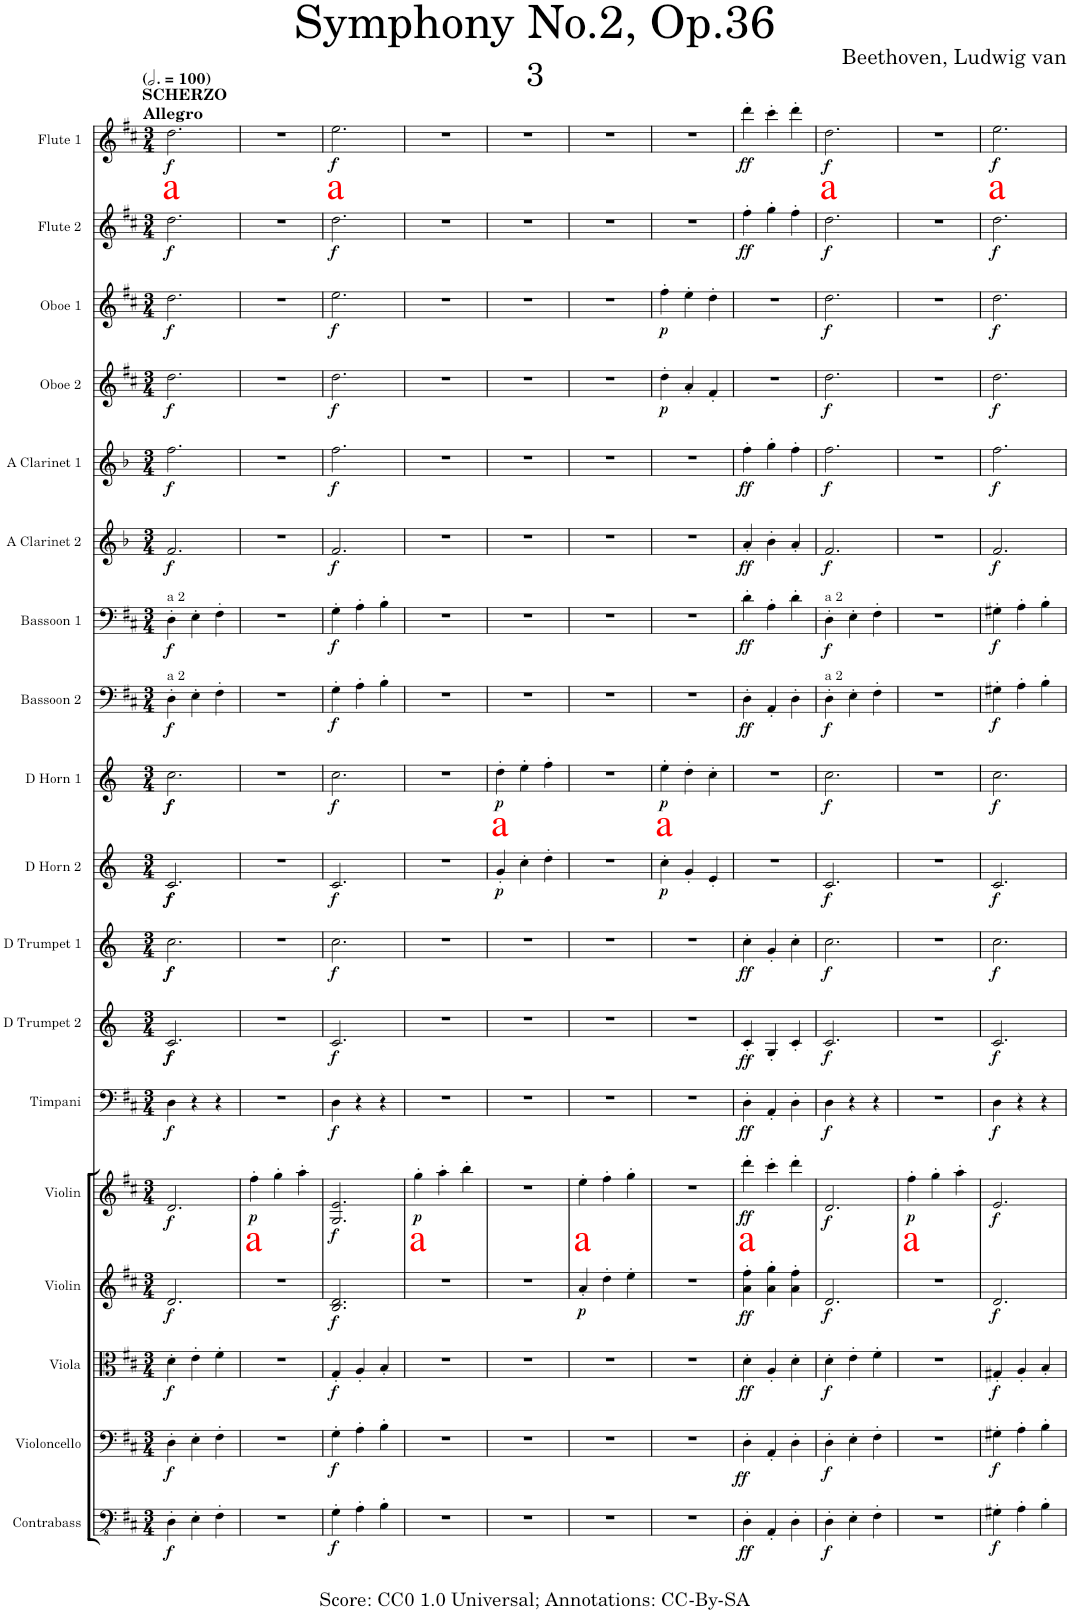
**kern	**dynam	**kern	**dynam	**kern	**dynam	**kern	**dynam	**kern	**text	**dynam	**kern	**dynam	**kern	**dynam	**kern	**dynam	**kern	**dynam	**kern	**text	**dynam	**kern	**dynam	**kern	**dynam	**kern	**dynam	**kern	**dynam	**kern	**dynam	**kern	**dynam	**kern	**dynam	**kern	**text	**dynam
*part18	*part18	*part17	*part17	*part16	*part16	*part15	*part15	*part14	*part14	*part14	*part13	*part13	*part12	*part12	*part11	*part11	*part10	*part10	*part9	*part9	*part9	*part8	*part8	*part7	*part7	*part6	*part6	*part5	*part5	*part4	*part4	*part3	*part3	*part2	*part2	*part1	*part1	*part1
*staff18	*staff18	*staff17	*staff17	*staff16	*staff16	*staff15	*staff15	*staff14	*staff14	*staff14	*staff13	*staff13	*staff12	*staff12	*staff11	*staff11	*staff10	*staff10	*staff9	*staff9	*staff9	*staff8	*staff8	*staff7	*staff7	*staff6	*staff6	*staff5	*staff5	*staff4	*staff4	*staff3	*staff3	*staff2	*staff2	*staff1	*staff1	*staff1
*I"Contrabass	*	*I"Violoncello	*	*I"Viola	*	*I"Violin	*	*I"Violin	*	*	*I"Timpani	*	*I"D Trumpet 2	*	*I"D Trumpet 1	*	*I"D Horn 2	*	*I"D Horn 1	*	*	*I"Bassoon 2	*	*I"Bassoon 1	*	*I"A Clarinet 2	*	*I"A Clarinet 1	*	*I"Oboe 2	*	*I"Oboe 1	*	*I"Flute 2	*	*I"Flute 1	*	*
*I'Cb	*	*I'Vc	*	*I'Vla	*	*I'Vln	*	*I'Vln	*	*	*I'Timp	*	*I'Tpt 2	*	*I'Tpt 1	*	*I'Hn 2	*	*I'Hn 1	*	*	*I'Bsn 2	*	*I'Bsn 1	*	*I'Cl 2	*	*I'Cl 1	*	*I'Ob 2	*	*I'Ob 1	*	*I'Fl 2	*	*I'Fl 1	*	*
*clefFv4	*	*clefF4	*	*clefC3	*	*clefG2	*	*clefG2	*	*	*clefF4	*	*clefG2	*	*clefG2	*	*clefG2	*	*clefG2	*	*	*clefF4	*	*clefF4	*	*clefG2	*	*clefG2	*	*clefG2	*	*clefG2	*	*clefG2	*	*clefG2	*	*
*	*	*	*	*	*	*	*	*	*	*	*	*	*Trd-1c-2	*	*Trd-1c-2	*	*Trd6c10	*	*Trd6c10	*	*	*	*	*	*	*Trd2c3	*	*Trd2c3	*	*	*	*	*	*	*	*	*	*
*k[f#c#]	*	*k[f#c#]	*	*k[f#c#]	*	*k[f#c#]	*	*k[f#c#]	*	*	*k[f#c#]	*	*k[]	*	*k[]	*	*k[]	*	*k[]	*	*	*k[f#c#]	*	*k[f#c#]	*	*k[b-]	*	*k[b-]	*	*k[f#c#]	*	*k[f#c#]	*	*k[f#c#]	*	*k[f#c#]	*	*
*M3/4	*	*M3/4	*	*M3/4	*	*M3/4	*	*M3/4	*	*	*M3/4	*	*M3/4	*	*M3/4	*	*M3/4	*	*M3/4	*	*	*M3/4	*	*M3/4	*	*M3/4	*	*M3/4	*	*M3/4	*	*M3/4	*	*M3/4	*	*M3/4	*	*
*MM300	*	*MM300	*	*MM300	*	*MM300	*	*MM300	*	*	*MM300	*	*MM300	*	*MM300	*	*MM300	*	*MM300	*	*	*MM300	*	*MM300	*	*MM300	*	*MM300	*	*MM300	*	*MM300	*	*MM300	*	*MM300	*	*
=1	=1	=1	=1	=1	=1	=1	=1	=1	=1	=1	=1	=1	=1	=1	=1	=1	=1	=1	=1	=1	=1	=1	=1	=1	=1	=1	=1	=1	=1	=1	=1	=1	=1	=1	=1	=1	=1	=1
!	!	!	!	!	!	!	!	!	!	!	!	!	!	!	!	!	!	!	!	!	!	!	!	!	!	!	!	!	!	!	!	!	!	!	!	!LO:TX:a:B:t=SCHERZO	!	!
!	!	!	!	!	!	!	!	!	!	!	!	!	!	!	!	!	!	!	!	!	!	!	!	!	!	!	!	!	!	!	!	!	!	!	!	!LO:TX:a:t=Allegro	!	!
!	!	!	!	!	!	!	!	!	!	!	!	!	!	!	!	!	!	!	!	!	!	!	!	!LO:TX:a:t=a 2	!	!	!	!	!	!	!	!	!	!	!	!	!	!
!	!	!	!	!	!	!	!	!	!	!	!	!	!	!	!	!	!	!	!	!	!	!LO:TX:a:t=a 2	!	!	!	!	!	!	!	!	!	!	!	!	!	!	!	!
!	!LO:DY:b	!	!LO:DY:b	!	!LO:DY:b	!	!LO:DY:b	!	!	!LO:DY:b	!	!LO:DY:b	!	!LO:DY:b	!	!	!	!	!	!	!	!	!	!	!	!	!	!	!	!	!	!	!	!	!	!	!LO:LY:b:color=#FF0000	!
!	!	!	!	!	!	!	!	!	!	!	!	!	!	!LO:DY:n=1:b	!	!LO:DY:b	!	!	!	!	!	!	!	!	!	!	!	!	!	!	!	!	!	!	!	!	!	!
!	!	!	!	!	!	!	!	!	!	!	!	!	!	!	!	!LO:DY:n=1:b	!	!LO:DY:b	!	!	!	!	!	!	!	!	!	!	!	!	!	!	!	!	!	!	!	!
!	!	!	!	!	!	!	!	!	!	!	!	!	!	!	!	!	!	!LO:DY:n=1:b	!	!	!LO:DY:b	!	!	!	!	!	!	!	!	!	!	!	!	!	!	!	!	!
!	!	!	!	!	!	!	!	!	!	!	!	!	!	!	!	!	!	!	!	!	!LO:DY:n=1:b	!	!LO:DY:b	!	!LO:DY:b	!	!LO:DY:b	!	!LO:DY:b	!	!LO:DY:b	!	!LO:DY:b	!	!LO:DY:b	!	!	!LO:DY:b
4DD'\	f	4D'\	f	4d'\	f	2.d/	f	2.d/	.	f	4D\	f	2.c/	f f	2.cc\	f f	2.c/	f f	2.cc\	.	f f	4D'\	f	4D'\	f	2.f/	f	2.ff\	f	2.dd\	f	2.dd\	f	2.dd\	f	2.dd\	a	f
4EE'\	.	4E'\	.	4e'\	.	.	.	.	.	.	4r	.	.	.	.	.	.	.	.	.	.	4E'\	.	4E'\	.	.	.	.	.	.	.	.	.	.	.	.	.	.
4FF#'\	.	4F#'\	.	4f#'\	.	.	.	.	.	.	4r	.	.	.	.	.	.	.	.	.	.	4F#'\	.	4F#'\	.	.	.	.	.	.	.	.	.	.	.	.	.	.
=2	=2	=2	=2	=2	=2	=2	=2	=2	=2	=2	=2	=2	=2	=2	=2	=2	=2	=2	=2	=2	=2	=2	=2	=2	=2	=2	=2	=2	=2	=2	=2	=2	=2	=2	=2	=2	=2	=2
!	!	!	!	!	!	!	!	!	!LO:LY:b:color=#FF0000	!LO:DY:b	!	!	!	!	!	!	!	!	!	!	!	!	!	!	!	!	!	!	!	!	!	!	!	!	!	!	!	!
2.r	.	2.r	.	2.r	.	2.r	.	4ff#'\	a	p	2.r	.	2.r	.	2.r	.	2.r	.	2.r	.	.	2.r	.	2.r	.	2.r	.	2.r	.	2.r	.	2.r	.	2.r	.	2.r	.	.
.	.	.	.	.	.	.	.	4gg'\	.	.	.	.	.	.	.	.	.	.	.	.	.	.	.	.	.	.	.	.	.	.	.	.	.	.	.	.	.	.
.	.	.	.	.	.	.	.	4aa'\	.	.	.	.	.	.	.	.	.	.	.	.	.	.	.	.	.	.	.	.	.	.	.	.	.	.	.	.	.	.
=3	=3	=3	=3	=3	=3	=3	=3	=3	=3	=3	=3	=3	=3	=3	=3	=3	=3	=3	=3	=3	=3	=3	=3	=3	=3	=3	=3	=3	=3	=3	=3	=3	=3	=3	=3	=3	=3	=3
!	!LO:DY:b	!	!LO:DY:b	!	!LO:DY:b	!	!LO:DY:b	!	!	!LO:DY:b	!	!LO:DY:b	!	!LO:DY:b	!	!LO:DY:b	!	!LO:DY:b	!	!	!LO:DY:b	!	!LO:DY:b	!	!LO:DY:b	!	!LO:DY:b	!	!LO:DY:b	!	!LO:DY:b	!	!LO:DY:b	!	!LO:DY:b	!	!LO:LY:b:color=#FF0000	!LO:DY:b
4GG'\	f	4G'\	f	4G'/	f	2.B/ 2.d/	f	2.G/ 2.e/	.	f	4D\	f	2.c/	f	2.cc\	f	2.c/	f	2.cc\	.	f	4G'\	f	4G'\	f	2.f/	f	2.ff\	f	2.dd\	f	2.ee\	f	2.dd\	f	2.ee\	a	f
4AA'\	.	4A'\	.	4A'/	.	.	.	.	.	.	4r	.	.	.	.	.	.	.	.	.	.	4A'\	.	4A'\	.	.	.	.	.	.	.	.	.	.	.	.	.	.
4BB'\	.	4B'\	.	4B'/	.	.	.	.	.	.	4r	.	.	.	.	.	.	.	.	.	.	4B'\	.	4B'\	.	.	.	.	.	.	.	.	.	.	.	.	.	.
=4	=4	=4	=4	=4	=4	=4	=4	=4	=4	=4	=4	=4	=4	=4	=4	=4	=4	=4	=4	=4	=4	=4	=4	=4	=4	=4	=4	=4	=4	=4	=4	=4	=4	=4	=4	=4	=4	=4
!	!	!	!	!	!	!	!	!	!LO:LY:b:color=#FF0000	!LO:DY:b	!	!	!	!	!	!	!	!	!	!	!	!	!	!	!	!	!	!	!	!	!	!	!	!	!	!	!	!
2.r	.	2.r	.	2.r	.	2.r	.	4gg'\	a	p	2.r	.	2.r	.	2.r	.	2.r	.	2.r	.	.	2.r	.	2.r	.	2.r	.	2.r	.	2.r	.	2.r	.	2.r	.	2.r	.	.
.	.	.	.	.	.	.	.	4aa'\	.	.	.	.	.	.	.	.	.	.	.	.	.	.	.	.	.	.	.	.	.	.	.	.	.	.	.	.	.	.
.	.	.	.	.	.	.	.	4bb'\	.	.	.	.	.	.	.	.	.	.	.	.	.	.	.	.	.	.	.	.	.	.	.	.	.	.	.	.	.	.
=5	=5	=5	=5	=5	=5	=5	=5	=5	=5	=5	=5	=5	=5	=5	=5	=5	=5	=5	=5	=5	=5	=5	=5	=5	=5	=5	=5	=5	=5	=5	=5	=5	=5	=5	=5	=5	=5	=5
!	!	!	!	!	!	!	!	!	!	!	!	!	!	!	!	!	!	!LO:DY:b	!	!LO:LY:b:color=#FF0000	!LO:DY:b	!	!	!	!	!	!	!	!	!	!	!	!	!	!	!	!	!
2.r	.	2.r	.	2.r	.	2.r	.	2.r	.	.	2.r	.	2.r	.	2.r	.	4g'/	p	4dd'\	a	p	2.r	.	2.r	.	2.r	.	2.r	.	2.r	.	2.r	.	2.r	.	2.r	.	.
.	.	.	.	.	.	.	.	.	.	.	.	.	.	.	.	.	4cc'\	.	4ee'\	.	.	.	.	.	.	.	.	.	.	.	.	.	.	.	.	.	.	.
.	.	.	.	.	.	.	.	.	.	.	.	.	.	.	.	.	4dd'\	.	4ff'\	.	.	.	.	.	.	.	.	.	.	.	.	.	.	.	.	.	.	.
=6	=6	=6	=6	=6	=6	=6	=6	=6	=6	=6	=6	=6	=6	=6	=6	=6	=6	=6	=6	=6	=6	=6	=6	=6	=6	=6	=6	=6	=6	=6	=6	=6	=6	=6	=6	=6	=6	=6
!	!	!	!	!	!	!	!LO:DY:b	!	!LO:LY:b:color=#FF0000	!	!	!	!	!	!	!	!	!	!	!	!	!	!	!	!	!	!	!	!	!	!	!	!	!	!	!	!	!
2.r	.	2.r	.	2.r	.	4a'/	p	4ee'\	a	.	2.r	.	2.r	.	2.r	.	2.r	.	2.r	.	.	2.r	.	2.r	.	2.r	.	2.r	.	2.r	.	2.r	.	2.r	.	2.r	.	.
.	.	.	.	.	.	4dd'\	.	4ff#'\	.	.	.	.	.	.	.	.	.	.	.	.	.	.	.	.	.	.	.	.	.	.	.	.	.	.	.	.	.	.
.	.	.	.	.	.	4ee'\	.	4gg'\	.	.	.	.	.	.	.	.	.	.	.	.	.	.	.	.	.	.	.	.	.	.	.	.	.	.	.	.	.	.
=7	=7	=7	=7	=7	=7	=7	=7	=7	=7	=7	=7	=7	=7	=7	=7	=7	=7	=7	=7	=7	=7	=7	=7	=7	=7	=7	=7	=7	=7	=7	=7	=7	=7	=7	=7	=7	=7	=7
!	!	!	!	!	!	!	!	!	!	!	!	!	!	!	!	!	!	!LO:DY:b	!	!LO:LY:b:color=#FF0000	!LO:DY:b	!	!	!	!	!	!	!	!	!	!LO:DY:b	!	!LO:DY:b	!	!	!	!	!
2.r	.	2.r	.	2.r	.	2.r	.	2.r	.	.	2.r	.	2.r	.	2.r	.	4cc'\	p	4ee'\	a	p	2.r	.	2.r	.	2.r	.	2.r	.	4dd'\	p	4ff#'\	p	2.r	.	2.r	.	.
.	.	.	.	.	.	.	.	.	.	.	.	.	.	.	.	.	4g'/	.	4dd'\	.	.	.	.	.	.	.	.	.	.	4a'/	.	4ee'\	.	.	.	.	.	.
.	.	.	.	.	.	.	.	.	.	.	.	.	.	.	.	.	4e'/	.	4cc'\	.	.	.	.	.	.	.	.	.	.	4f#'/	.	4dd'\	.	.	.	.	.	.
=8	=8	=8	=8	=8	=8	=8	=8	=8	=8	=8	=8	=8	=8	=8	=8	=8	=8	=8	=8	=8	=8	=8	=8	=8	=8	=8	=8	=8	=8	=8	=8	=8	=8	=8	=8	=8	=8	=8
!	!LO:DY:b	!	!LO:DY:b	!	!LO:DY:b	!	!LO:DY:b	!	!LO:LY:b:color=#FF0000	!LO:DY:b	!	!LO:DY:b	!	!LO:DY:b	!	!LO:DY:b	!	!	!	!	!	!	!LO:DY:b	!	!LO:DY:b	!	!LO:DY:b	!	!LO:DY:b	!	!	!	!	!	!LO:DY:b	!	!	!LO:DY:b
4DD'\	ff	4D'\	ff	4d'\	ff	4a\' 4ff#\'	ff	4ddd'\	a	ff	4D'\	ff	4c'/	ff	4cc'\	ff	2.r	.	2.r	.	.	4D'\	ff	4d'\	ff	4a'/	ff	4ff'\	ff	2.r	.	2.r	.	4ff#'\	ff	4ddd'\	.	ff
4AAA'/	.	4AA'/	.	4A'/	.	4a\' 4gg\'	.	4ccc#'\	.	.	4AA'/	.	4G'/	.	4g'/	.	.	.	.	.	.	4AA'/	.	4A'\	.	4b-'\	.	4gg'\	.	.	.	.	.	4gg'\	.	4ccc#'\	.	.
4DD'\	.	4D'\	.	4d'\	.	4a\' 4ff#\'	.	4ddd'\	.	.	4D'\	.	4c'/	.	4cc'\	.	.	.	.	.	.	4D'\	.	4d'\	.	4a'/	.	4ff'\	.	.	.	.	.	4ff#'\	.	4ddd'\	.	.
=9	=9	=9	=9	=9	=9	=9	=9	=9	=9	=9	=9	=9	=9	=9	=9	=9	=9	=9	=9	=9	=9	=9	=9	=9	=9	=9	=9	=9	=9	=9	=9	=9	=9	=9	=9	=9	=9	=9
!	!	!	!	!	!	!	!	!	!	!	!	!	!	!	!	!	!	!	!	!	!	!	!	!LO:TX:a:t=a 2	!	!	!	!	!	!	!	!	!	!	!	!	!	!
!	!	!	!	!	!	!	!	!	!	!	!	!	!	!	!	!	!	!	!	!	!	!LO:TX:a:t=a 2	!	!	!	!	!	!	!	!	!	!	!	!	!	!	!	!
!	!LO:DY:b	!	!LO:DY:b	!	!LO:DY:b	!	!LO:DY:b	!	!	!LO:DY:b	!	!LO:DY:b	!	!LO:DY:b	!	!LO:DY:b	!	!LO:DY:b	!	!	!LO:DY:b	!	!LO:DY:b	!	!LO:DY:b	!	!LO:DY:b	!	!LO:DY:b	!	!LO:DY:b	!	!LO:DY:b	!	!LO:DY:b	!	!LO:LY:b:color=#FF0000	!LO:DY:b
4DD'\	f	4D'\	f	4d'\	f	2.d/	f	2.d/	.	f	4D\	f	2.c/	f	2.cc\	f	2.c/	f	2.cc\	.	f	4D'\	f	4D'\	f	2.f/	f	2.ff\	f	2.dd\	f	2.dd\	f	2.dd\	f	2.dd\	a	f
4EE'\	.	4E'\	.	4e'\	.	.	.	.	.	.	4r	.	.	.	.	.	.	.	.	.	.	4E'\	.	4E'\	.	.	.	.	.	.	.	.	.	.	.	.	.	.
4FF#'\	.	4F#'\	.	4f#'\	.	.	.	.	.	.	4r	.	.	.	.	.	.	.	.	.	.	4F#'\	.	4F#'\	.	.	.	.	.	.	.	.	.	.	.	.	.	.
=10	=10	=10	=10	=10	=10	=10	=10	=10	=10	=10	=10	=10	=10	=10	=10	=10	=10	=10	=10	=10	=10	=10	=10	=10	=10	=10	=10	=10	=10	=10	=10	=10	=10	=10	=10	=10	=10	=10
!	!	!	!	!	!	!	!	!	!LO:LY:b:color=#FF0000	!LO:DY:b	!	!	!	!	!	!	!	!	!	!	!	!	!	!	!	!	!	!	!	!	!	!	!	!	!	!	!	!
2.r	.	2.r	.	2.r	.	2.r	.	4ff#'\	a	p	2.r	.	2.r	.	2.r	.	2.r	.	2.r	.	.	2.r	.	2.r	.	2.r	.	2.r	.	2.r	.	2.r	.	2.r	.	2.r	.	.
.	.	.	.	.	.	.	.	4gg'\	.	.	.	.	.	.	.	.	.	.	.	.	.	.	.	.	.	.	.	.	.	.	.	.	.	.	.	.	.	.
.	.	.	.	.	.	.	.	4aa'\	.	.	.	.	.	.	.	.	.	.	.	.	.	.	.	.	.	.	.	.	.	.	.	.	.	.	.	.	.	.
=11	=11	=11	=11	=11	=11	=11	=11	=11	=11	=11	=11	=11	=11	=11	=11	=11	=11	=11	=11	=11	=11	=11	=11	=11	=11	=11	=11	=11	=11	=11	=11	=11	=11	=11	=11	=11	=11	=11
!	!LO:DY:b	!	!LO:DY:b	!	!LO:DY:b	!	!LO:DY:b	!	!	!LO:DY:b	!	!LO:DY:b	!	!LO:DY:b	!	!LO:DY:b	!	!LO:DY:b	!	!	!LO:DY:b	!	!LO:DY:b	!	!LO:DY:b	!	!LO:DY:b	!	!LO:DY:b	!	!LO:DY:b	!	!LO:DY:b	!	!LO:DY:b	!	!LO:LY:b:color=#FF0000	!LO:DY:b
4GG#X'\	f	4G#X'\	f	4G#X'/	f	2.d/	f	2.e/	.	f	4D\	f	2.c/	f	2.cc\	f	2.c/	f	2.cc\	.	f	4G#X'\	f	4G#X'\	f	2.f/	f	2.ff\	f	2.dd\	f	2.dd\	f	2.dd\	f	2.ee\	a	f
4AA'\	.	4A'\	.	4A'/	.	.	.	.	.	.	4r	.	.	.	.	.	.	.	.	.	.	4A'\	.	4A'\	.	.	.	.	.	.	.	.	.	.	.	.	.	.
4BB'\	.	4B'\	.	4B'/	.	.	.	.	.	.	4r	.	.	.	.	.	.	.	.	.	.	4B'\	.	4B'\	.	.	.	.	.	.	.	.	.	.	.	.	.	.
=	=	=	=	=	=	=	=	=	=	=	=	=	=	=	=	=	=	=	=	=	=	=	=	=	=	=	=	=	=	=	=	=	=	=	=	=	=	=
*-	*-	*-	*-	*-	*-	*-	*-	*-	*-	*-	*-	*-	*-	*-	*-	*-	*-	*-	*-	*-	*-	*-	*-	*-	*-	*-	*-	*-	*-	*-	*-	*-	*-	*-	*-	*-	*-	*-
